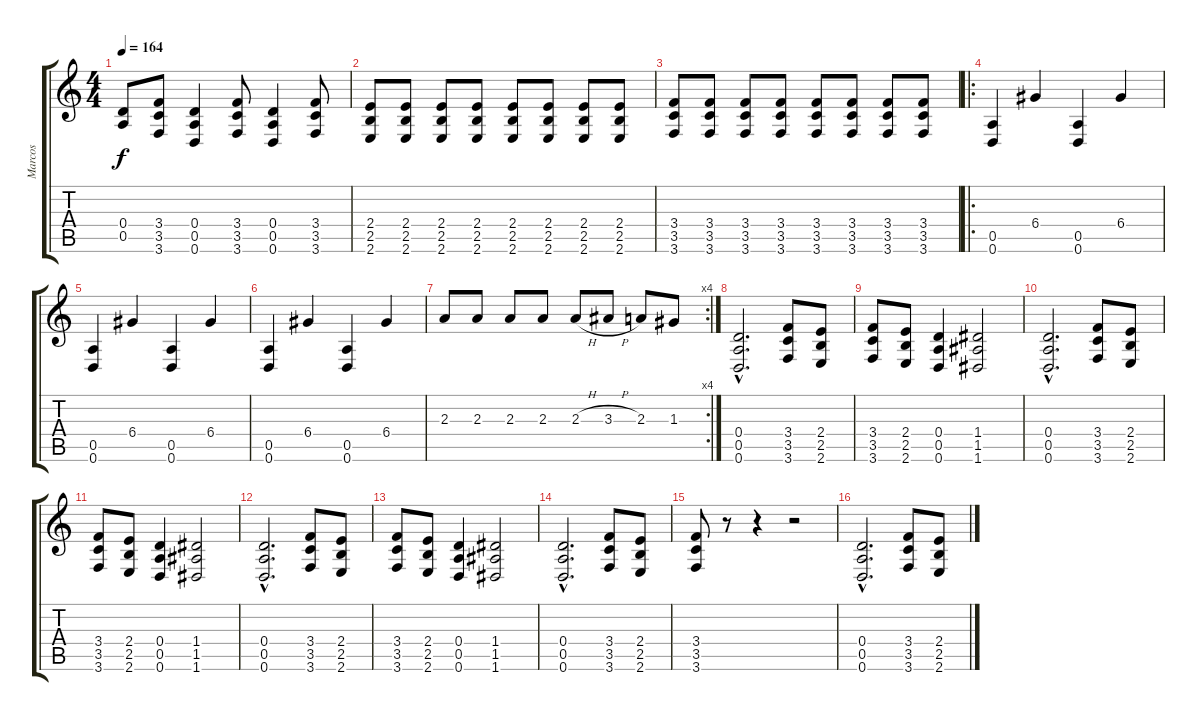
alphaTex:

\track ("Marcos" "Marcos") {instrument overdrivenguitar}
\staff {score tabs}
\tuning (E4 B3 G3 D3 A2 D2) {hide}
\ts (4 4)
\tempo 164
\clef g2
\ks c
(0.4{t} 0.5{t}).8{dy f} (3.4 3.5 3.6).8 (0.4 0.5 0.6).4 (3.4 3.5 3.6).8 (0.4 0.5 0.6).4 (3.4 3.5 3.6).8 |
(2.4 2.5 2.6).8 (2.4 2.5 2.6).8 (2.4 2.5 2.6).8 (2.4 2.5 2.6).8 (2.4 2.5 2.6).8 (2.4 2.5 2.6).8 (2.4 2.5 2.6).8 (2.4 2.5 2.6).8 |
(3.4 3.5 3.6).8 (3.4 3.5 3.6).8 (3.4 3.5 3.6).8 (3.4 3.5 3.6).8 (3.4 3.5 3.6).8 (3.4 3.5 3.6).8 (3.4 3.5 3.6).8 (3.4 3.5 3.6).8 |
\ro
(0.5 0.6).4 6.4.4 (0.5 0.6).4 6.4.4 |
(0.5 0.6).4 6.4.4 (0.5 0.6).4 6.4.4 |
(0.5 0.6).4 6.4.4 (0.5 0.6).4 6.4.4 |
\rc 4
2.3.8 2.3.8 2.3.8 2.3.8 2.3{h}.8 3.3{h}.8 2.3.8 1.3.8 |
(0.4{hac} 0.5{hac} 0.6{hac}).2{d} (3.4 3.5 3.6).8 (2.4 2.5 2.6).8 |
(3.4 3.5 3.6).8 (2.4 2.5 2.6).8 (0.4 0.5 0.6).4 (1.4 1.5 1.6).2 |
(0.4{hac} 0.5{hac} 0.6{hac}).2{d} (3.4 3.5 3.6).8 (2.4 2.5 2.6).8 |
(3.4 3.5 3.6).8 (2.4 2.5 2.6).8 (0.4 0.5 0.6).4 (1.4 1.5 1.6).2 |
(0.4{hac} 0.5{hac} 0.6{hac}).2{d} (3.4 3.5 3.6).8 (2.4 2.5 2.6).8 |
(3.4 3.5 3.6).8 (2.4 2.5 2.6).8 (0.4 0.5 0.6).4 (1.4 1.5 1.6).2 |
(0.4{hac} 0.5{hac} 0.6{hac}).2{d} (3.4 3.5 3.6).8 (2.4 2.5 2.6).8 |
(3.4 3.5 3.6).8 r.8 r.4 r.2 |
(0.4{hac} 0.5{hac} 0.6{hac}).2{d} (3.4 3.5 3.6).8 (2.4 2.5 2.6).8
